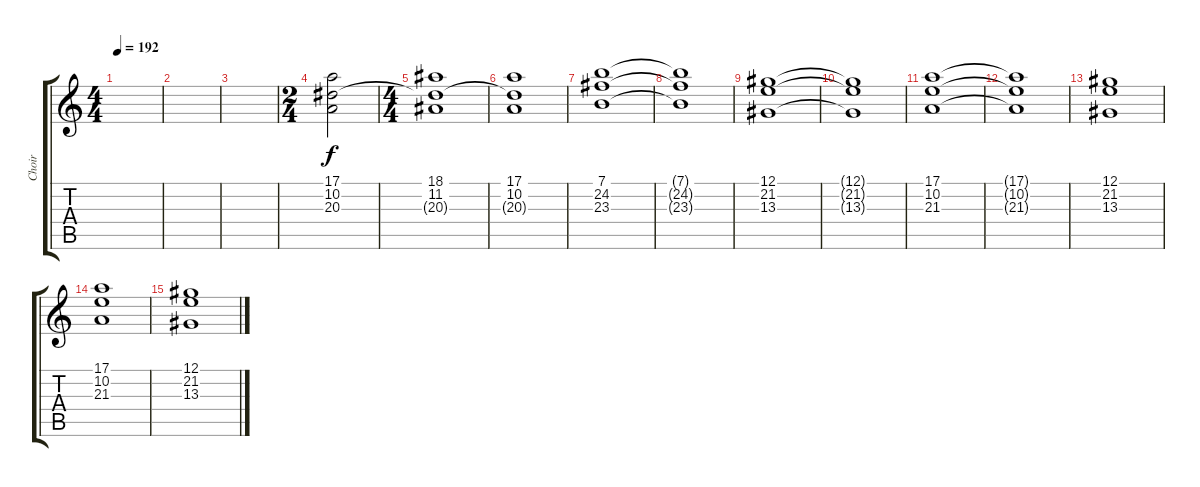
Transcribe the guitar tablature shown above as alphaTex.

\track ("Choir" "Choir") {instrument choiraahs}
\staff {score tabs}
\tuning (E4 B3 G3 D3 A2 E2) {hide}
\ts (4 4)
\tempo 192
\clef g2
\ks c
|
|
|
\ts (2 4)
(17.1 10.2 20.3).2{instrument choiraahs} |
\ts (4 4)
(18.1 11.2 20.3{t}).1 |
(17.1 10.2 20.3{t}).1 |
(7.1 24.2 23.3).1 |
(7.1{t} 24.2{t} 23.3{t}).1 |
(12.1 21.2 13.3).1 |
(12.1{t} 21.2{t} 13.3{t}).1 |
(17.1 10.2 21.3).1 |
(17.1{t} 10.2{t} 21.3{t}).1 |
(12.1 21.2 13.3).1 |
(17.1 10.2 21.3).1 |
(12.1 21.2 13.3).1
